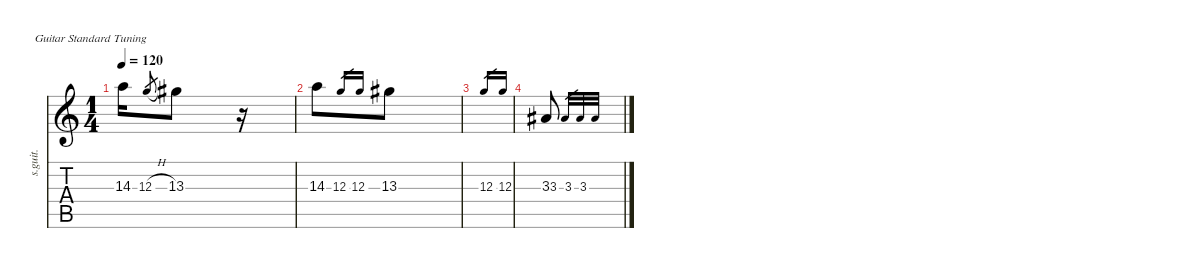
\defaultSystemsLayout 4
\hideDynamics
\bracketExtendMode nobrackets
\otherSystemsTrackNameOrientation horizontal
\track ("Steel Guitar" "s.guit.") {instrument acousticguitarsteel}
\staff {score tabs}
\tuning (E4 B3 G3 D3 A2 E2)
\ts (1 4)
\beaming (8 2)
\tempo 120
\clef g2
\ks c
14.3.16{dy mf instrument acousticguitarsteel beam Down} 12.3{h}.8{gr beam Up} 13.3{acc #}.8{beam Down} r.16{beam Down} |
14.3.8{beam Down} 12.3.16{gr beam Up} 12.3.16{gr beam Up} 13.3{acc #}.8{beam Down} |
12.3.16{gr beam Up} 12.3.16{gr beam Up} |
3.3{acc #}.8{beam Up} 3.3{acc #}.32{gr beam Up} 3.3{acc #}.32{gr beam Up} 3.3{acc #}.32{gr beam Up}
